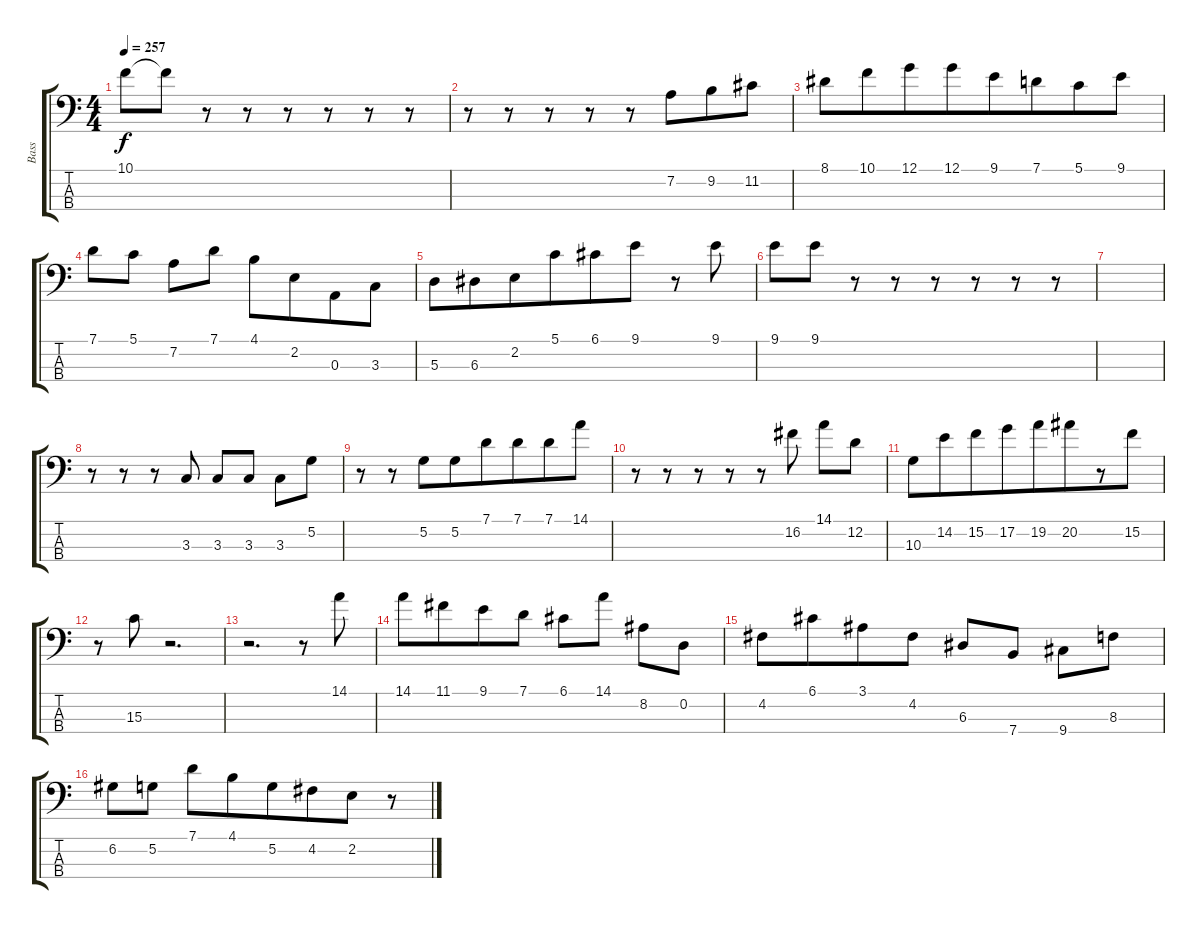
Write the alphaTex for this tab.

\track ("Bass" "Bass") {instrument fretlessbass}
\staff {score tabs}
\tuning (G2 D2 A1 E1) {hide}
\ts (4 4)
\tempo 257
\clef f4
\ks c
10.1{t}.8{dy f} 10.1{t}.8 r.8 r.8 r.8 r.8 r.8 r.8 |
r.8{beam merge} r.8{beam merge} r.8{beam merge} r.8 r.8 7.2.8{beam merge} 9.2.8{beam merge} 11.2.8 |
8.1.8 10.1.8{beam merge} 12.1.8{beam merge} 12.1.8{beam merge} 9.1.8{beam merge} 7.1.8{beam merge} 5.1.8 9.1.8 |
7.1.8{beam merge} 5.1.8 7.2.8{beam merge} 7.1.8 4.1.8 2.2.8{beam merge} 0.3.8{beam merge} 3.3.8 |
5.3.8{beam merge} 6.3.8{beam merge} 2.2.8{beam merge} 5.1.8{beam merge} 6.1.8{beam merge} 9.1.8 r.8 9.1.8 |
9.1.8 9.1.8{beam merge} r.8{beam merge} r.8 r.8 r.8{beam merge} r.8{beam merge} r.8 |
|
r.8 r.8{beam merge} r.8{beam merge} 3.3.8 3.3.8 3.3.8 3.3.8 5.2.8 |
r.8 r.8{beam merge} 5.2.8{beam merge} 5.2.8{beam merge} 7.1.8 7.1.8{beam merge} 7.1.8 14.1.8 |
r.8 r.8 r.8{beam merge} r.8{beam merge} r.8{beam merge} 16.2.8 14.1.8{beam merge} 12.2.8 |
10.3.8{beam merge} 14.2.8{beam merge} 15.2.8{beam merge} 17.2.8{beam merge} 19.2.8{beam merge} 20.2.8{beam merge} r.8{beam merge} 15.2.8 |
r.8 15.3.8{beam merge} r.2{d} |
r.2{d} r.8{beam merge} 14.1.8 |
14.1.8 11.1.8{beam merge} 9.1.8 7.1.8 6.1.8{beam merge} 14.1.8 8.2.8{beam merge} 0.2.8 |
4.2.8 6.1.8{beam merge} 3.1.8 4.2.8 6.3.8{beam merge} 7.4.8 9.4.8{beam merge} 8.3.8 |
6.2.8{beam merge} 5.2.8 7.1.8 4.1.8{beam merge} 5.2.8{beam merge} 4.2.8{beam merge} 2.2.8{beam merge} r.8
